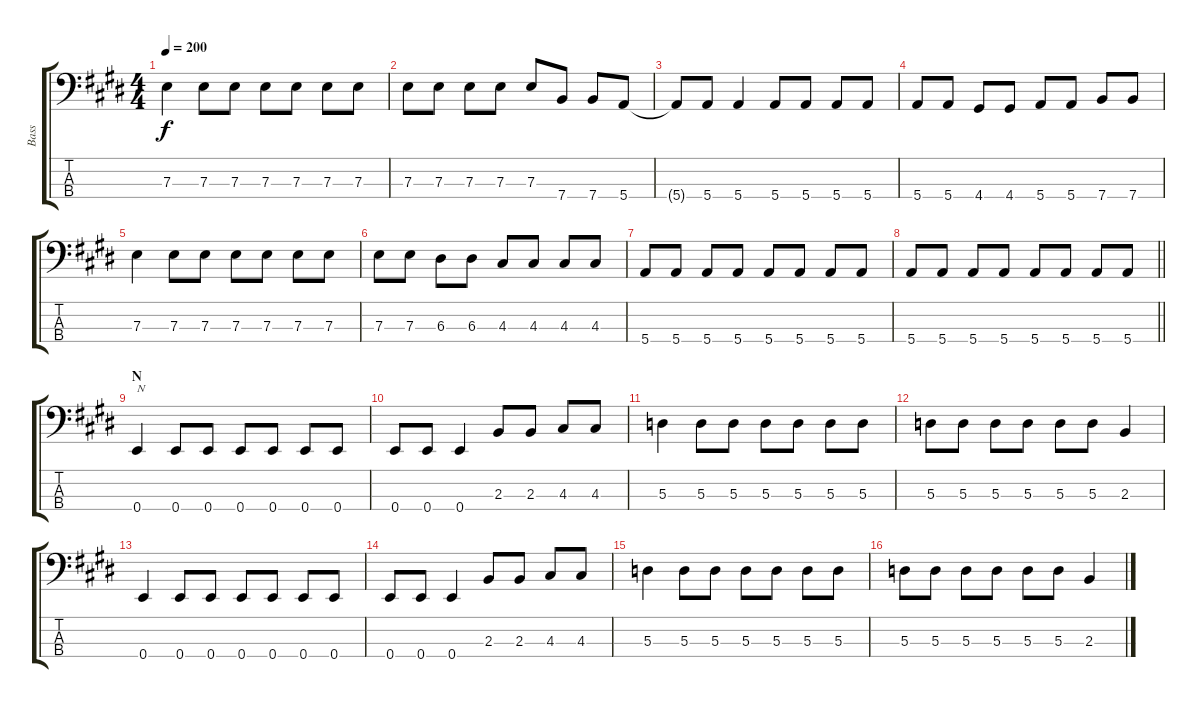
\track ("Bass" "Bass") {instrument electricbasspick}
\staff {score tabs}
\tuning (G2 D2 A1 E1) {hide}
\ts (4 4)
\tempo 200
\clef f4
\ks e
7.3.4{dy f} 7.3.8 7.3.8 7.3.8 7.3.8 7.3.8 7.3.8 |
7.3.8 7.3.8 7.3.8 7.3.8 7.3.8 7.4.8 7.4.8 5.4.8 |
5.4{t}.8 5.4.8 5.4.4 5.4.8 5.4.8 5.4.8 5.4.8 |
5.4.8 5.4.8 4.4.8 4.4.8 5.4.8 5.4.8 7.4.8 7.4.8 |
7.3.4 7.3.8 7.3.8 7.3.8 7.3.8 7.3.8 7.3.8 |
7.3.8 7.3.8 6.3.8 6.3.8 4.3.8 4.3.8 4.3.8 4.3.8 |
5.4.8 5.4.8 5.4.8 5.4.8 5.4.8 5.4.8 5.4.8 5.4.8 |
\barLineRight lightlight
5.4.8 5.4.8 5.4.8 5.4.8 5.4.8 5.4.8 5.4.8 5.4.8 |
\section ("" "N")
0.4.4{txt "N"} 0.4.8 0.4.8 0.4.8 0.4.8 0.4.8 0.4.8 |
0.4.8 0.4.8 0.4.4 2.3.8 2.3.8 4.3.8 4.3.8 |
5.3.4 5.3.8 5.3.8 5.3.8 5.3.8 5.3.8 5.3.8 |
5.3.8 5.3.8 5.3.8 5.3.8 5.3.8 5.3.8 2.3.4 |
0.4.4 0.4.8 0.4.8 0.4.8 0.4.8 0.4.8 0.4.8 |
0.4.8 0.4.8 0.4.4 2.3.8 2.3.8 4.3.8 4.3.8 |
5.3.4 5.3.8 5.3.8 5.3.8 5.3.8 5.3.8 5.3.8 |
5.3.8 5.3.8 5.3.8 5.3.8 5.3.8 5.3.8 2.3.4
